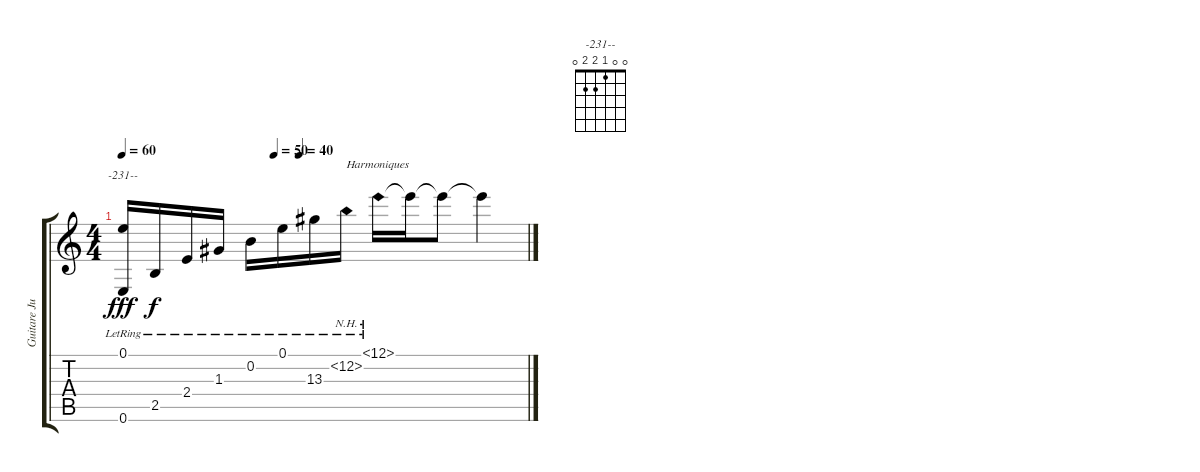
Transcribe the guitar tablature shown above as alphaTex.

\track ("Guitare Juillet 2001" "Guitare Ju") {instrument acousticguitarnylon}
\staff {score tabs}
\tuning (E4 B3 G3 D3 A2 E2) {hide}
\chord ("-231--" 0 0 1 2 2 0)
\ts (4 4)
\tempo 60
\tempo (50 0.375)
\tempo (40 0.4375)
\clef g2
\ks c
(0.1 0.6{lr}).16{ch "-231--" dy fff} 2.5{lr}.16{dy f} 2.4{lr}.16 1.3{lr}.16 0.2{lr}.16 0.1{lr}.16 13.3{lr}.16 12.2{nh lr}.16{txt "Harmoniques"} 12.1{nh lr}.16 12.1{t}.16 12.1{t}.8 12.1{t}.4
